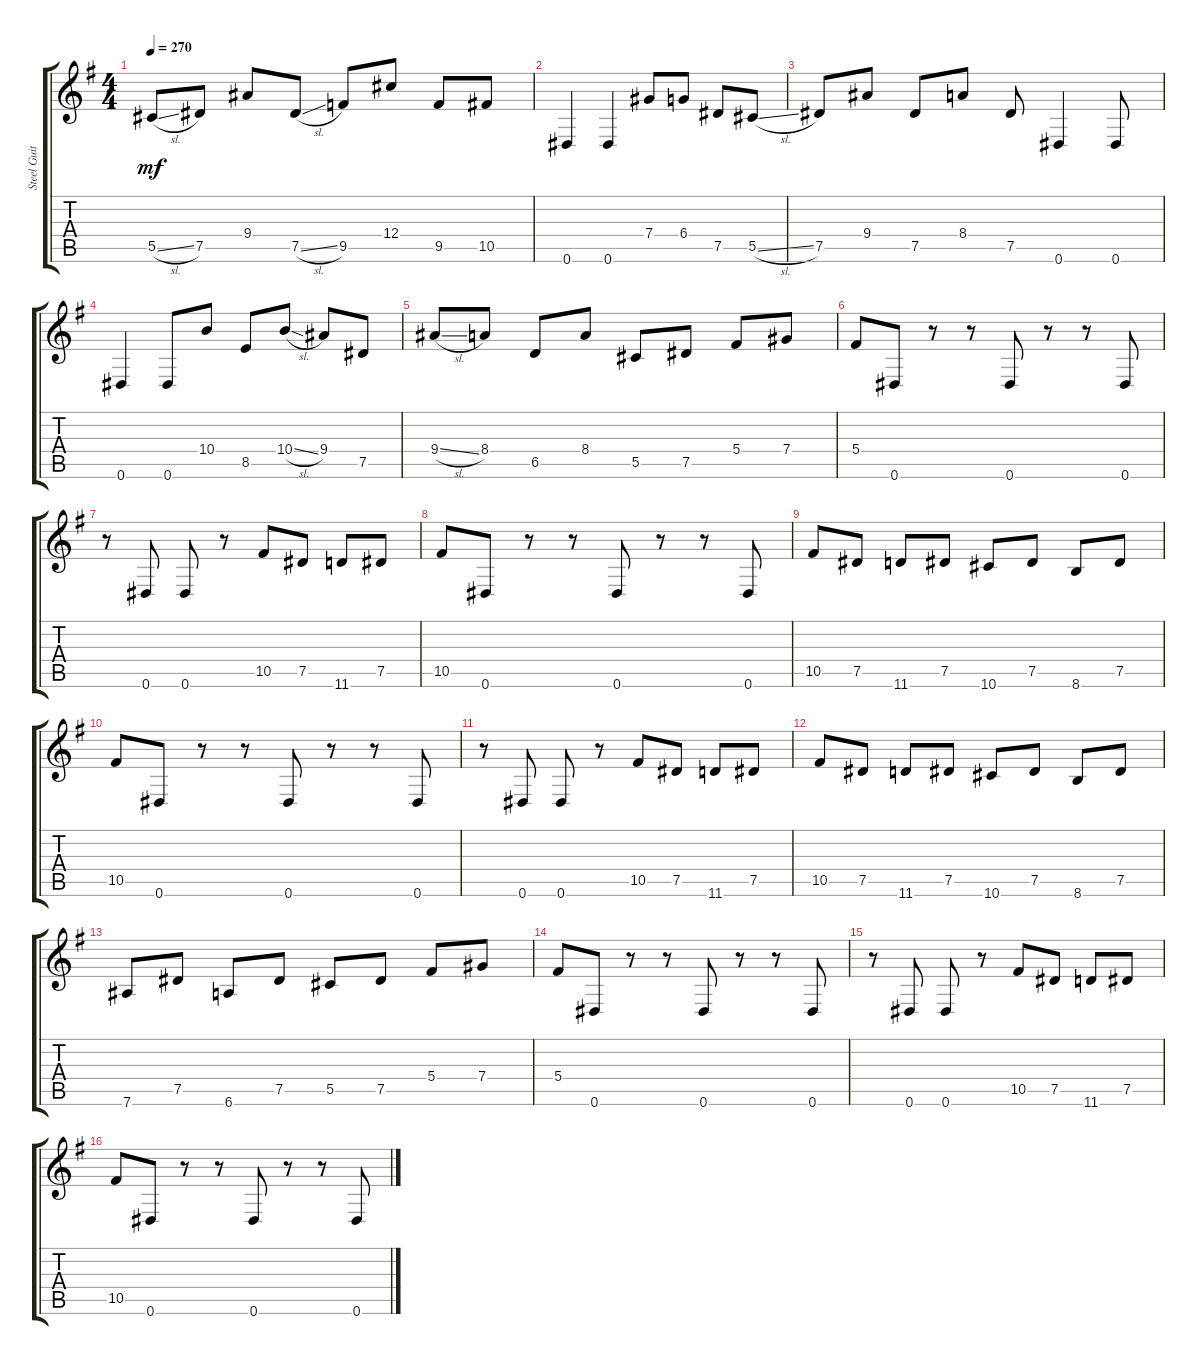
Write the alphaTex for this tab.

\track ("Steel Guitar" "Steel Guit") {instrument acousticguitarsteel}
\staff {score tabs}
\tuning (Eb4 Bb3 Gb3 Db3 Ab2 Eb2) {hide}
\ts (4 4)
\tempo 270
\clef g2
\ks eminor
5.5{sl}.8{dy mf} 7.5.8 9.4.8 7.5{sl}.8 9.5.8 12.4.8 9.5.8 10.5.8 |
0.6.4 0.6.4 7.4.8 6.4.8 7.5.8 5.5{sl}.8 |
7.5.8 9.4.8 7.5.8 8.4.8 7.5.8 0.6.4 0.6.8 |
0.6.4 0.6.8 10.4.8 8.5.8 10.4{sl}.8 9.4.8 7.5.8 |
9.4{sl}.8 8.4.8 6.5.8 8.4.8 5.5.8 7.5.8 5.4.8 7.4.8 |
5.4.8 0.6.8 r.8 r.8 0.6.8 r.8 r.8 0.6.8 |
r.8 0.6.8 0.6.8 r.8 10.5.8 7.5.8 11.6.8 7.5.8 |
10.5.8 0.6.8 r.8 r.8 0.6.8 r.8 r.8 0.6.8 |
10.5.8 7.5.8 11.6.8 7.5.8 10.6.8 7.5.8 8.6.8 7.5.8 |
10.5.8 0.6.8 r.8 r.8 0.6.8 r.8 r.8 0.6.8 |
r.8 0.6.8 0.6.8 r.8 10.5.8 7.5.8 11.6.8 7.5.8 |
10.5.8 7.5.8 11.6.8 7.5.8 10.6.8 7.5.8 8.6.8 7.5.8 |
7.6.8 7.5.8 6.6.8 7.5.8 5.5.8 7.5.8 5.4.8 7.4.8 |
5.4.8 0.6.8 r.8 r.8 0.6.8 r.8 r.8 0.6.8 |
r.8 0.6.8 0.6.8 r.8 10.5.8 7.5.8 11.6.8 7.5.8 |
10.5.8 0.6.8 r.8 r.8 0.6.8 r.8 r.8 0.6.8
